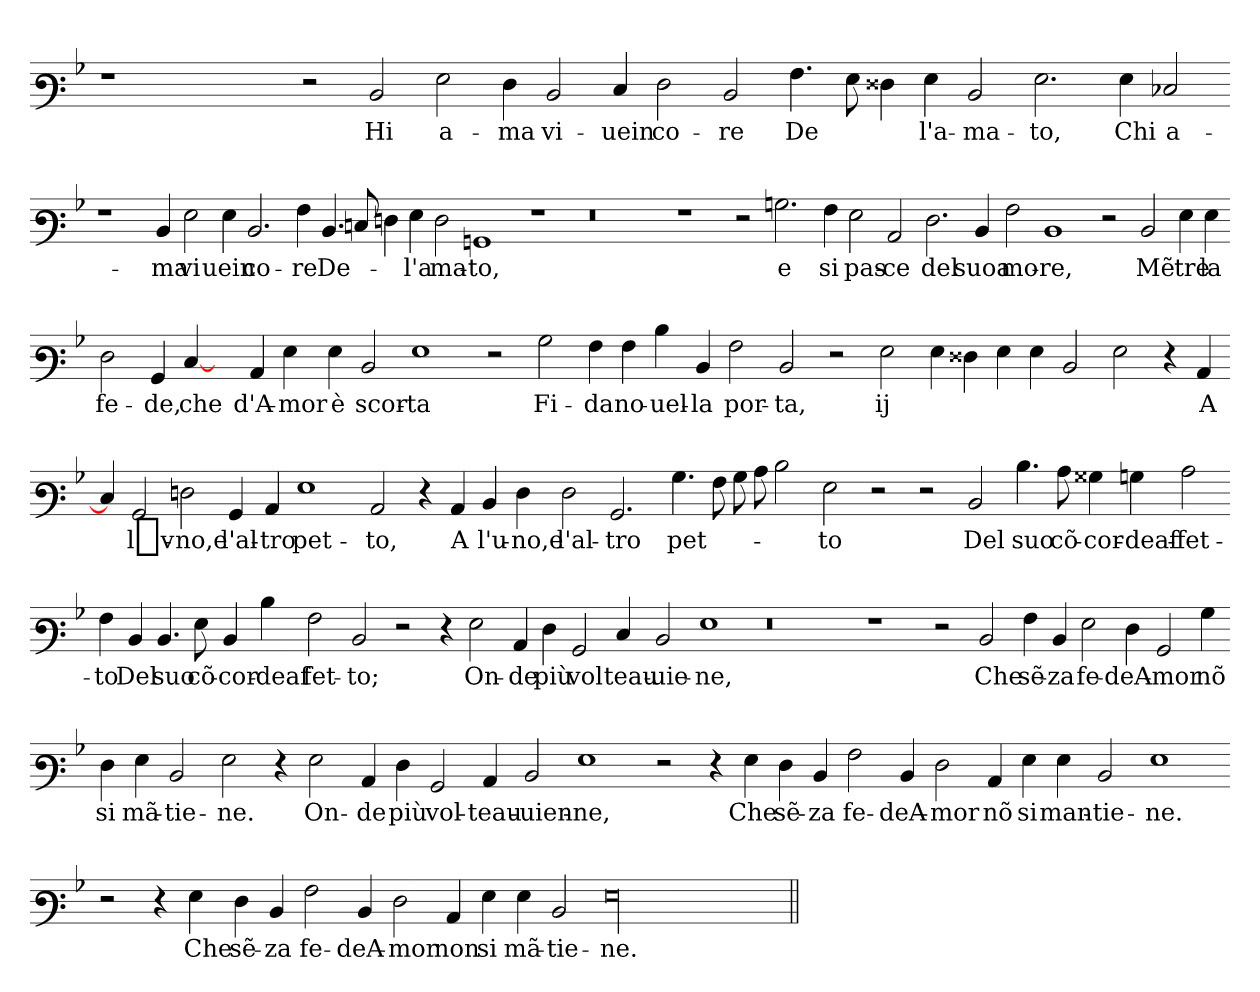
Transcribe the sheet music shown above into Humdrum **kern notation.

**kern	**text
*part1	*part1
*staff1	*staff1
*clefF3	*
*k[b-]	*
=	=
1r	.
1ryy	.
2r	.
2D	Hi
2G	a-
4F	ma
2D	vi-
4E	uein
2F	co-
2D	re
4.A	De
8G	.
4F##X	.
4G	l'a-
2D	ma-
2.G	to,
4G	Chi
2E-X	a-
=-	=-
1r	.
4D	ma
2G	vi-
4G	uein
2.D	co-
4A	re
4.D	De-
8E	.
4F	.
4G	l'a-
2F	ma-
1BB	to,
1r	.
0r	.
1r	.
2r	.
2.B	e
4A	si
2G	pas-
2C	ce
2.F	del
4D	suoa-
2A	mo-
1D	re,
2r	.
2D	Mẽ-
4G	tre
4G	la
=-	=-
2F	fe-
4BB	de,
[4E	che
4ryy	.
4C	d'A-
4G	mor
4G	ѐ
2D	scor-
1G	ta
2r	.
2B	Fi-
4A	da
4A	no-
4d	uel-
4D	la
2A	por-
2D	ta,
2r	.
2G	ij
4G	.
4F##X	.
4G	.
4G	.
2D	.
2G	.
4r	.
4C	A
=-	=-
4E]	.
2BB	l_v-
2F	no,e
4BB	l'al-
4C	tro
1G	pet-
2C	to,
4r	.
4C	A
4D	l'u-
4F	no,e
2F	l'al-
2.BB	tro
4.B	pet-
8A	.
8B	.
8c	.
2d	.
2G	to
2r	.
2r	.
2D	Del
4.d	suo
8c	cõ-
4B##X	cor-
4B	deaf-
2c	fet-
=-	=-
4A	to
4D	Del
4.D	suo
8G	cõ-
4D	cor-
4d	deaf-
2A	fet-
2D	to;
2r	.
4r	.
2G	On-
4C	de
4F	più
2BB	vol-
4E	teau-
2D	uie-
1G	ne,
0r	.
1r	.
2r	.
2D	Che
4A	sẽ-
4D	za
2G	fe-
4F	deA-
2BB	mor
4B	nõ
=-	=-
4F	si
4G	mã-
2D	tie-
2G	ne.
4r	.
2G	On-
4C	de
4F	più
2BB	vol-
4C	teau-
2D	uien-
1G	ne,
2r	.
4r	.
4G	Che
4F	sẽ-
4D	za
2A	fe-
4D	deA-
2F	mor
4C	nõ
4G	si
4G	man-
2D	tie-
1G	ne.
=-	=-
2r	.
4r	.
4G	Che
4F	sẽ-
4D	za
2A	fe-
4D	deA-
2F	mor
4C	non
4G	si
4G	mã-
2D	tie-
00G	ne.
=||	=||
*-	*-
